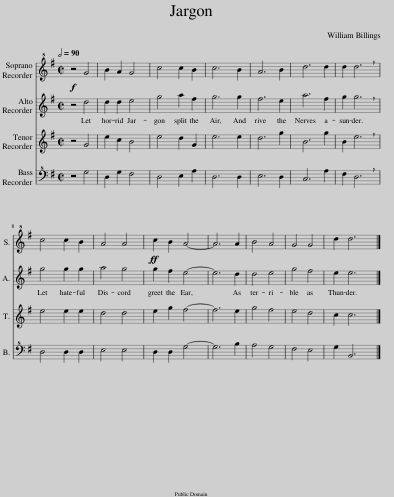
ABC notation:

X:1
%%score 1 2 3 4
L:1/8
Q:1/2=90
M:2/2
I:linebreak $
K:G
V:1 treble+8
V:2 treble
V:3 treble
V:4 bass+8
V:1
!f! z4 G4 | B2 A2 G4 | c4 c2 B2 | c6 B2 | A6 B2 | %5
 d6 d2 | d2 !breath!d6 |$ c4 c2 B2 | A4 A4 |!ff! c2 B2 A4- | %10
 A6 A2 | B4 A4 | G4 G4 | d2 d6 |] %14
V:2
 z4 d4 | d2 d2 e4 | g4 a2 f2 | g6 g2 | f6 e2 | %5
 a6 f2 | g2 !breath!g6 |$ g4 g2 g2 | a4 g4 | g2 f2 e4- | %10
 e6 d2 | d4 e4 | g4 f4 | e2 e6 |] %14
V:3
 z4 G4 | e2 c2 B4 | e4 d2 G2 | e6 e2 | d6 g2 | %5
 B6 g2 | B2 !breath!e6 |$ e4 e2 e2 | d4 d4 | e2 g2 f4- | %10
 f6 e2 | g4 f4 | e4 d4 | c2 c6 |] %14
V:4
 z4 G,4 | D,2 G,2 F,4 | D,4 E,2 A,2 | D,6 D,2 | E,6 D,2 | %5
 C,6 A,2 | F,2 !breath!D,6 |$ D,4 D,2 D,2 | E,4 E,4 | D,2 D,2 G,4- | %10
 G,6 B,2 | A,4 G,4 | F,4 E,4 | G,2 B,,6 |] %14
